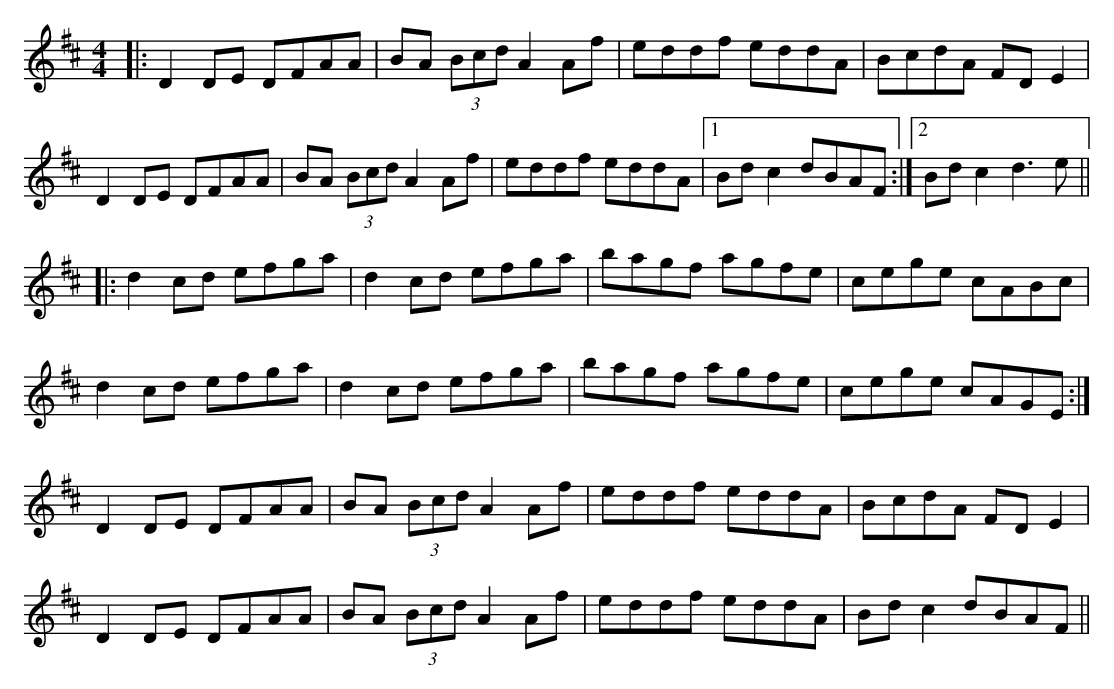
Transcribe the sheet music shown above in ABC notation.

X:1
M:4/4
K:D
|:D2 DE DFAA|BA (3 Bcd A2 Af|eddf eddA|BcdA FD E2|
D2 DE DFAA|BA (3 Bcd A2 Af|eddf eddA|1 Bd c2 dBAF:|2 Bd c2 d3 e||
|:d2 cd efga|d2 cd efga|bagf agfe|cege cABc|
d2 cd efga|d2 cd efga|bagf agfe|cege cAGE:|
D2 DE DFAA|BA (3 Bcd A2 Af|eddf eddA|BcdA FD E2|
D2 DE DFAA|BA (3 Bcd A2 Af|eddf eddA|Bd c2 dBAF||
